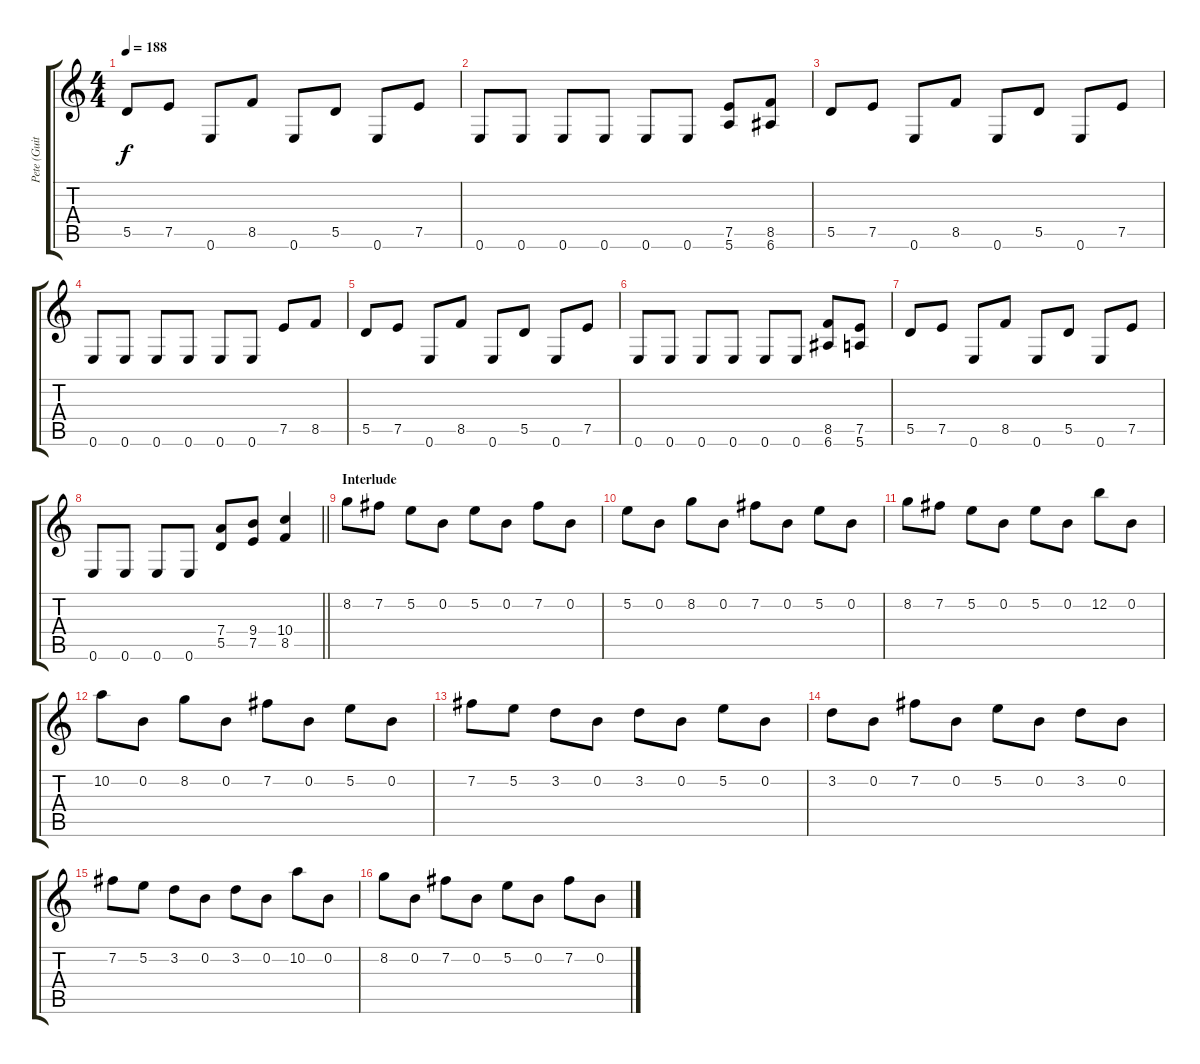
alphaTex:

\track ("Pete (Guitar I)" "Pete (Guit") {solo instrument distortionguitar}
\staff {score tabs}
\tuning (E4 B3 G3 D3 A2 E2) {hide}
\ts (4 4)
\tempo 188
\clef g2
\ks c
5.5.8{dy f} 7.5.8 0.6.8 8.5.8 0.6.8 5.5.8 0.6.8 7.5.8 |
0.6.8 0.6.8 0.6.8 0.6.8 0.6.8 0.6.8 (7.5 5.6).8 (8.5 6.6).8 |
5.5.8 7.5.8 0.6.8 8.5.8 0.6.8 5.5.8 0.6.8 7.5.8 |
0.6.8 0.6.8 0.6.8 0.6.8 0.6.8 0.6.8 7.5.8 8.5.8 |
5.5.8 7.5.8 0.6.8 8.5.8 0.6.8 5.5.8 0.6.8 7.5.8 |
0.6.8 0.6.8 0.6.8 0.6.8 0.6.8 0.6.8 (8.5 6.6).8 (7.5 5.6).8 |
5.5.8 7.5.8 0.6.8 8.5.8 0.6.8 5.5.8 0.6.8 7.5.8 |
\barLineRight lightlight
0.6.8 0.6.8 0.6.8 0.6.8 (7.4 5.5).8 (9.4 7.5).8 (10.4 8.5).4 |
\section ("" "Interlude")
8.2.8 7.2.8 5.2.8 0.2.8 5.2.8 0.2.8 7.2.8 0.2.8 |
5.2.8 0.2.8 8.2.8 0.2.8 7.2.8 0.2.8 5.2.8 0.2.8 |
8.2.8 7.2.8 5.2.8 0.2.8 5.2.8 0.2.8 12.2.8 0.2.8 |
10.2.8 0.2.8 8.2.8 0.2.8 7.2.8 0.2.8 5.2.8 0.2.8 |
7.2.8 5.2.8 3.2.8 0.2.8 3.2.8 0.2.8 5.2.8 0.2.8 |
3.2.8 0.2.8 7.2.8 0.2.8 5.2.8 0.2.8 3.2.8 0.2.8 |
7.2.8 5.2.8 3.2.8 0.2.8 3.2.8 0.2.8 10.2.8 0.2.8 |
8.2.8 0.2.8 7.2.8 0.2.8 5.2.8 0.2.8 7.2.8 0.2.8
